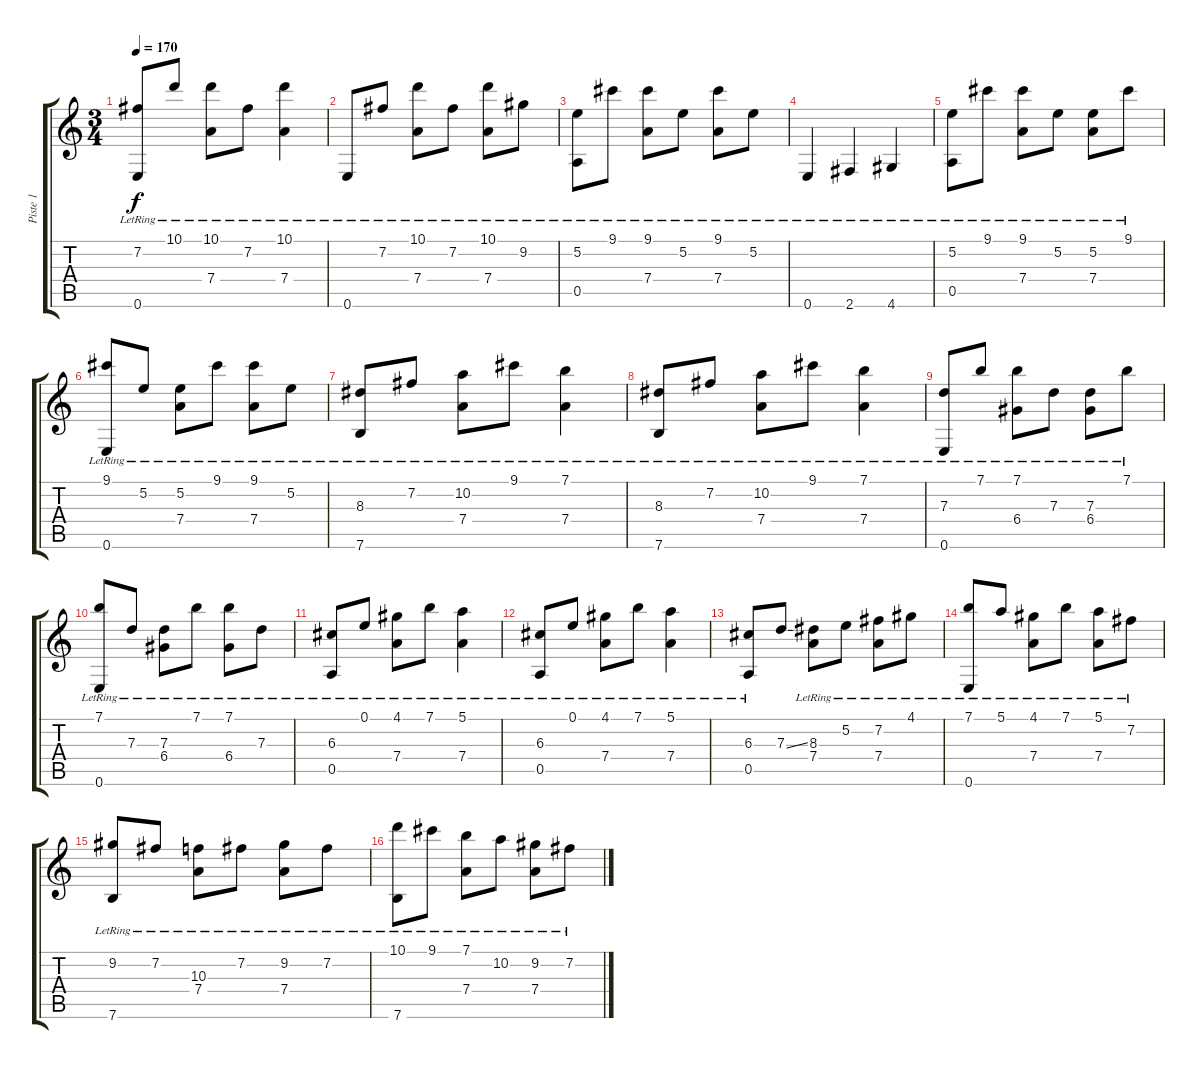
\track ("Piste 1" "Piste 1") {instrument acousticguitarnylon}
\staff {score tabs}
\tuning (E4 B3 G3 D3 A2 E2) {hide}
\ts (3 4)
\tempo 170
\clef g2
\ks c
(7.2{lr} 0.6{lr}).8{dy f} 10.1{lr}.8 (10.1{lr} 7.4{lr}).8 7.2{lr}.8 (10.1{lr} 7.4{lr}).4 |
0.6{lr}.8 7.2{lr}.8 (10.1{lr} 7.4{lr}).8 7.2{lr}.8 (10.1{lr} 7.4{lr}).8 9.2{lr}.8 |
(5.2{lr} 0.5{lr}).8 9.1{lr}.8 (9.1{lr} 7.4{lr}).8 5.2{lr}.8 (9.1{lr} 7.4{lr}).8 5.2{lr}.8 |
0.6{lr}.4 2.6{lr}.4 4.6{lr}.4 |
(5.2{lr} 0.5{lr}).8 9.1{lr}.8 (9.1{lr} 7.4{lr}).8 5.2{lr}.8 (5.2{lr} 7.4{lr}).8 9.1{lr}.8 |
(9.1{lr} 0.6{lr}).8 5.2{lr}.8 (5.2{lr} 7.4{lr}).8 9.1{lr}.8 (9.1{lr} 7.4{lr}).8 5.2{lr}.8 |
(8.3{lr} 7.6{lr}).8 7.2{lr}.8 (10.2{lr} 7.4{lr}).8 9.1{lr}.8 (7.1{lr} 7.4{lr}).4 |
(8.3{lr} 7.6{lr}).8 7.2{lr}.8 (10.2{lr} 7.4{lr}).8 9.1{lr}.8 (7.1{lr} 7.4{lr}).4 |
(7.3{lr} 0.6{lr}).8 7.1{lr}.8 (7.1{lr} 6.4{lr}).8 7.3{lr}.8 (7.3{lr} 6.4{lr}).8 7.1{lr}.8 |
(7.1{lr} 0.6{lr}).8 7.3{lr}.8 (7.3{lr} 6.4{lr}).8 7.1{lr}.8 (7.1{lr} 6.4{lr}).8 7.3{lr}.8 |
(6.3{lr} 0.5{lr}).8 0.1{lr}.8 (4.1{lr} 7.4{lr}).8 7.1{lr}.8 (5.1{lr} 7.4{lr}).4 |
(6.3{lr} 0.5{lr}).8 0.1{lr}.8 (4.1{lr} 7.4{lr}).8 7.1{lr}.8 (5.1{lr} 7.4{lr}).4 |
(6.3{lr} 0.5{lr}).8 7.3{ss}.8 (8.3{lr} 7.4{lr}).8 5.2{lr}.8 (7.2{lr} 7.4{lr}).8 4.1{lr}.8 |
(7.1{lr} 0.6{lr}).8 5.1{lr}.8 (4.1{lr} 7.4{lr}).8 7.1{lr}.8 (5.1{lr} 7.4{lr}).8 7.2{lr}.8 |
(9.2{lr} 7.6{lr}).8 7.2{lr}.8 (10.3{lr} 7.4{lr}).8 7.2{lr}.8 (9.2{lr} 7.4{lr}).8 7.2{lr}.8 |
(10.1{lr} 7.6{lr}).8 9.1{lr}.8 (7.1{lr} 7.4{lr}).8 10.2{lr}.8 (9.2{lr} 7.4{lr}).8 7.2{lr}.8
